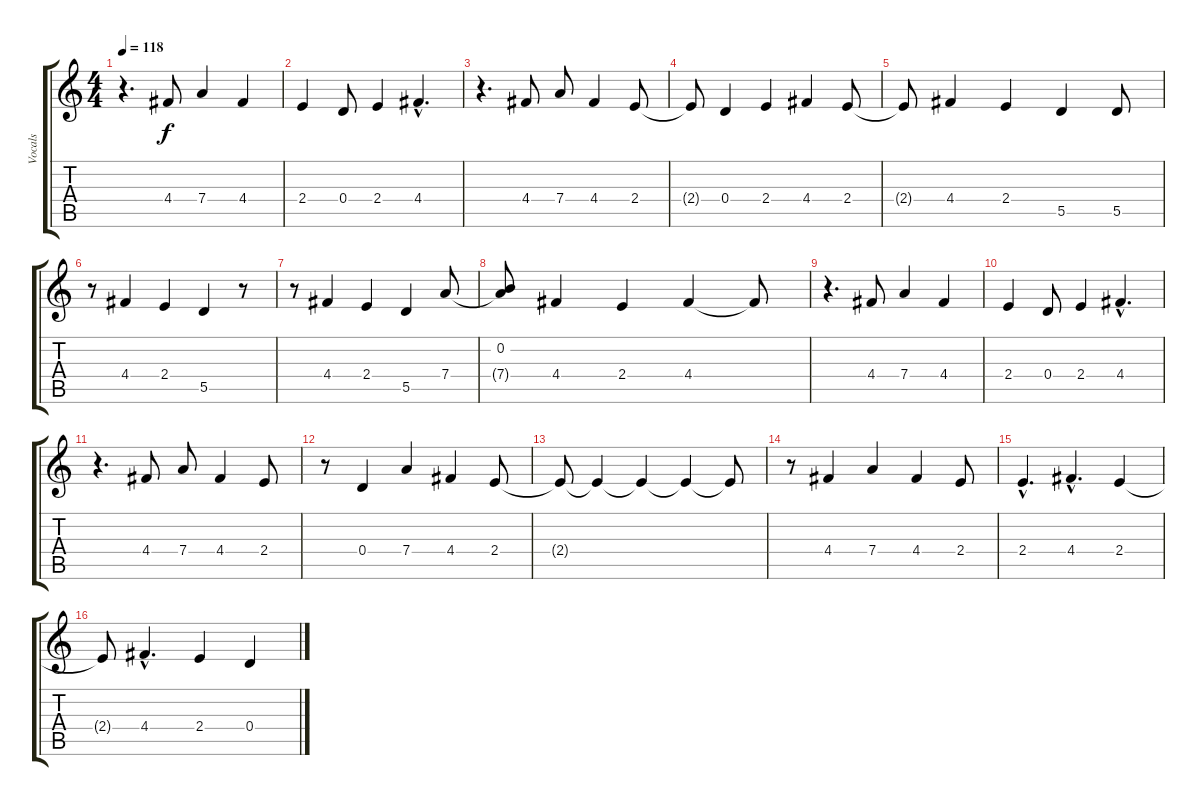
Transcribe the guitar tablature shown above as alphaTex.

\track ("Vocals" "Vocals") {instrument contrabass}
\staff {score tabs}
\tuning (E4 B3 G3 D3 A2 E2) {hide}
\ts (4 4)
\tempo 118
\clef g2
\ks c
r.4{d dy f} 4.4.8 7.4.4 4.4.4 |
2.4.4 0.4.8 2.4.4 4.4{hac}.4{d} |
r.4{d} 4.4.8 7.4.8 4.4.4 2.4.8 |
2.4{t}.8 0.4.4 2.4.4 4.4.4 2.4.8 |
2.4{t}.8 4.4.4 2.4.4 5.5.4 5.5.8 |
r.8 4.4.4 2.4.4 5.5.4 r.8 |
r.8 4.4.4 2.4.4 5.5.4 7.4.8 |
(0.2 7.4{t}).8 4.4.4 2.4.4 4.4.4 4.4{t}.8 |
r.4{d} 4.4.8 7.4.4 4.4.4 |
2.4.4 0.4.8 2.4.4 4.4{hac}.4{d} |
r.4{d} 4.4.8 7.4.8 4.4.4 2.4.8 |
r.8 0.4.4 7.4.4 4.4.4 2.4.8 |
2.4{t}.8 2.4{t}.4 2.4{t}.4 2.4{t}.4 2.4{t}.8 |
r.8 4.4.4 7.4.4 4.4.4 2.4.8 |
2.4{hac}.4{d} 4.4{hac}.4{d} 2.4.4 |
2.4{t}.8 4.4{hac}.4{d} 2.4.4 0.4.4
